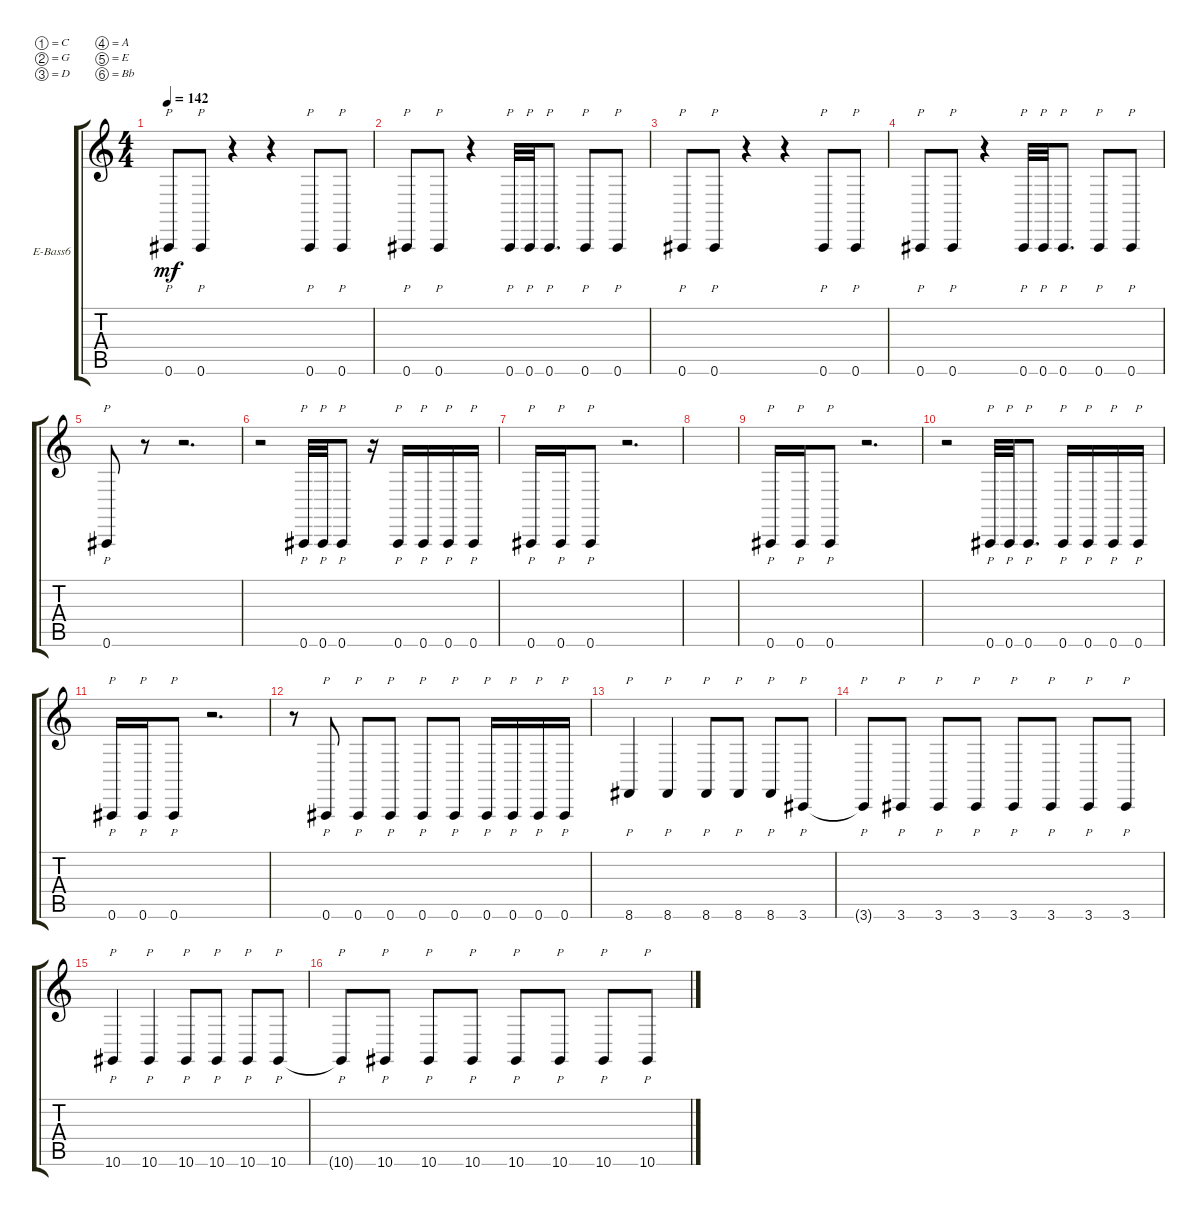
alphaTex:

\defaultSystemsLayout 4
\bracketExtendMode groupsimilarinstruments
\firstSystemTrackNameOrientation horizontal
\otherSystemsTrackNameOrientation horizontal
\track ("Electric Bass" "E-Bass6") {instrument electricbassfinger}
\staff {score tabs}
\tuning (C3 G2 D2 A1 E1 Bb0)
\ts (4 4)
\tempo 142
\clef g2
\scale
0.333333
\ks c
0.6.8{p dy mf} 0.6.8{p} r.4 r.4 0.6.8{p} 0.6.8{p} |
\scale
0.333333 0.6.8{p} 0.6.8{p} r.4 0.6.32{p} 0.6.32{p} 0.6.8{p d} 0.6.8{p} 0.6.8{p} |
\scale
0.333333 0.6.8{p} 0.6.8{p} r.4 r.4 0.6.8{p} 0.6.8{p} |
\scale
0.333333 0.6.8{p} 0.6.8{p} r.4 0.6.32{p} 0.6.32{p} 0.6.8{p d} 0.6.8{p} 0.6.8{p} |
\scale
0.333333 0.6.8{p} r.8 r.2{d} |
\scale
0.333333 r.2 0.6.32{p} 0.6.32{p} 0.6.8{p} r.16 0.6.16{p} 0.6.16{p} 0.6.16{p} 0.6.16{p} |
\scale
0.333333 0.6.16{p} 0.6.16{p} 0.6.8{p} r.2{d} |
\scale
0.333333 |
\scale
0.333333 0.6.16{p} 0.6.16{p} 0.6.8{p} r.2{d} |
\scale
0.333333 r.2 0.6.32{p} 0.6.32{p} 0.6.8{p d} 0.6.16{p} 0.6.16{p} 0.6.16{p} 0.6.16{p} |
\scale
0.333333 0.6.16{p} 0.6.16{p} 0.6.8{p} r.2{d} |
\scale
0.333333 r.8 0.6.8{p} 0.6.8{p} 0.6.8{p} 0.6.8{p} 0.6.8{p} 0.6.16{p} 0.6.16{p} 0.6.16{p} 0.6.16{p} |
\scale
0.333333 8.6.4{p} 8.6.4{p} 8.6.8{p} 8.6.8{p} 8.6.8{p} 3.6.8{p} |
\scale
0.333333 3.6{t}.8{p} 3.6.8{p} 3.6.8{p} 3.6.8{p} 3.6.8{p} 3.6.8{p} 3.6.8{p} 3.6.8{p} |
\scale
0.333333 10.6.4{p} 10.6.4{p} 10.6.8{p} 10.6.8{p} 10.6.8{p} 10.6.8{p} |
\scale
0.333333 10.6{t}.8{p} 10.6.8{p} 10.6.8{p} 10.6.8{p} 10.6.8{p} 10.6.8{p} 10.6.8{p} 10.6.8{p}
